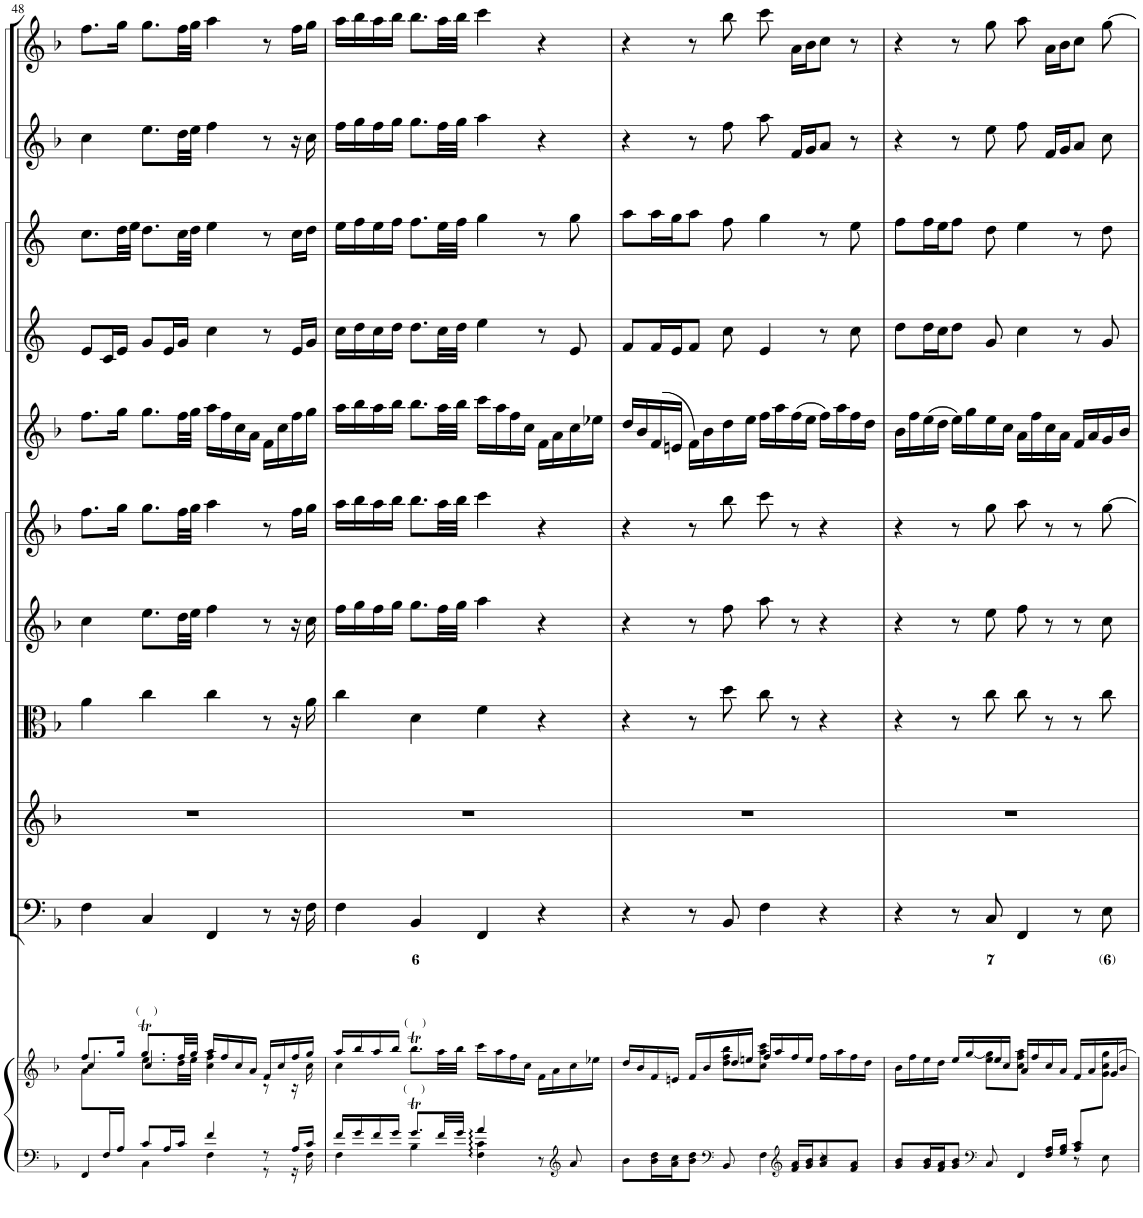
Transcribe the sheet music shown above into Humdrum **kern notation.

**kern	**kern	**kern	**kern	**kern	**kern	**kern	**kern	**kern	**kern	**kern	**kern
*part11	*part11	*part10	*part9	*part8	*part7	*part6	*part5	*part4	*part3	*part2	*part1
*staff12	*staff11	*staff10	*staff9	*staff8	*staff7	*staff6	*staff5	*staff4	*staff3	*staff2	*staff1
*I"Piano reduction	*	*I"Continuo	*I"Alto	*I"Viola	*I"Violino II	*I"Violino I	*I"Violino Solo	*I"Corno II	*I"Corno I	*I"Oboe II	*I"Oboe I
*I'Pno	*	*	*	*	*	*	*I'Vln	*	*	*I'Ob	*I'Ob
!!LO:PB:g=z
*clefF4	*clefG2	*clefF4	*clefG2	*clefC3	*clefG2	*clefG2	*clefG2	*clefG2	*clefG2	*clefG2	*clefG2
*	*	*	*	*	*	*	*	*Trd4c7	*Trd4c7	*	*
*k[b-]	*k[b-]	*k[b-]	*k[b-]	*k[b-]	*k[b-]	*k[b-]	*k[b-]	*k[]	*k[]	*k[b-]	*k[b-]
*M4/4	*M4/4	*M4/4	*M4/4	*M4/4	*M4/4	*M4/4	*M4/4	*M4/4	*M4/4	*M4/4	*M4/4
*met(c)	*met(c)	*met(c)	*met(c)	*met(c)	*met(c)	*met(c)	*met(c)	*met(c)	*met(c)	*met(c)	*met(c)
=48	=48	=48	=48	=48	=48	=48	=48	=48	=48	=48	=48
*^	*^	*	*	*	*	*	*	*	*	*	*
*	*	*	*^	*	*	*	*	*	*	*	*	*	*
*	*	*	*	*^	*	*	*	*	*	*	*	*	*	*
8ryy	4FF/	8.ff/L	4cc/	4ryy	8a\L	4F\	1r	4a\	4cc\	8.ff\L	8.ff\L	8e/L	8.cc\L	4cc\	8.ff\L
16F/L	.	.	.	.	2..ryy	.	.	.	.	.	.	16c/L	.	.	.
16A/JJ	.	16gg/Jk	.	.	.	.	.	.	.	16gg\Jk	16gg\Jk	16e/JJ	32dd\LL	.	16gg\Jk
.	.	.	.	.	.	.	.	.	.	.	.	.	32ee\JJJ	.	.
!	!	!LO:TX:a:t=(     )	!	!	!	!	!	!	!	!	!	!	!	!	!
8c/L	4C\	8.ggT/L	8.ee\L	4cc/	.	4C/	.	4cc\	8.ee\L	8.gg\L	8.gg\L	8g/L	8.dd\L	8.ee\L	8.gg\L
16A/L	.	.	.	.	.	.	.	.	.	.	.	16e/L	.	.	.
16c/JJ	.	32ff/LL	32dd\LL	.	.	.	.	.	32dd\LL	32ff\LL	32ff\LL	16g/JJ	32cc\LL	32dd\LL	32ff\LL
.	.	32gg/JJJ	32ee\JJJ	.	.	.	.	.	32ee\JJJ	32gg\JJJ	32gg\JJJ	.	32dd\JJJ	32ee\JJJ	32gg\JJJ
4f/	4F\	16aa/LL	4cc\ 4ff\	2ryy	.	4FF/	.	4cc\	4ff\	4aa\	16aa\LL	4cc\	4ee\	4ff\	4aa\
.	.	16ff/	.	.	.	.	.	.	.	.	16ff\	.	.	.	.
.	.	16cc/	.	.	.	.	.	.	.	.	16cc\	.	.	.	.
.	.	16a/JJ	.	.	.	.	.	.	.	.	16a\JJ	.	.	.	.
8r	8r	16f/LL	8r	.	.	8r	.	8r	8r	8r	16f\LL	8r	8r	8r	8r
.	.	16cc/	.	.	.	.	.	.	.	.	16cc\	.	.	.	.
16A/LL	16r	16ff/	16r	.	.	16r	.	16r	16r	16ff\LL	16ff\	16e/LL	16cc\LL	16r	16ff\LL
16c/JJ	16F\	16gg/JJ	16cc\	.	.	16F\	.	16a\	16cc\	16gg\JJ	16gg\JJ	16g/JJ	16dd\JJ	16cc\	16gg\JJ
*	*	*	*v	*v	*v	*	*	*	*	*	*	*	*	*	*
=49	=49	=49	=49	=49	=49	=49	=49	=49	=49	=49	=49	=49	=49
16f/LL	4F\	16aa/LL	4cc\	4F\	1r	4cc\	16ff\LL	16aa\LL	16aa\LL	16cc\LL	16ee\LL	16ff\LL	16aa\LL
16g/	.	16bb-/	.	.	.	.	16gg\	16bb-\	16bb-\	16dd\	16ff\	16gg\	16bb-\
16f/	.	16aa/	.	.	.	.	16ff\	16aa\	16aa\	16cc\	16ee\	16ff\	16aa\
16g/JJ	.	16bb-/JJ	.	.	.	.	16gg\JJ	16bb-\JJ	16bb-\JJ	16dd\JJ	16ff\JJ	16gg\JJ	16bb-\JJ
!	!	!LO:TX:a:t=(     )	!	!	!	!	!	!	!	!	!	!	!
!LO:TX:a:t=(     )	!	!	!	!	!	!	!	!	!	!	!	!	!
8.gT/L	4B-\	8.bb-T\L	4ryy	4BB-/	.	4d\	8.gg\L	8.bb-\L	8.bb-\L	8.dd\L	8.ff\L	8.gg\L	8.bb-\L
32f/LL	.	32aa\LL	.	.	.	.	32ff\LL	32aa\LL	32aa\LL	32cc\LL	32ee\LL	32ff\LL	32aa\LL
32g/JJJ	.	32bb-\JJJ	.	.	.	.	32gg\JJJ	32bb-\JJJ	32bb-\JJJ	32dd\JJJ	32ff\JJJ	32gg\JJJ	32bb-\JJJ
4a/	4F\ 4c\	16ccc\LL	2ryy	4FF/	.	4f\	4aa\	4ccc\	16ccc\LL	4ee\	4gg\	4aa\	4ccc\
.	.	16aa\	.	.	.	.	.	.	16aa\	.	.	.	.
.	.	16ff\	.	.	.	.	.	.	16ff\	.	.	.	.
.	.	16cc\JJ	.	.	.	.	.	.	16cc\JJ	.	.	.	.
8r	8ryy	16f\LL	.	4r	.	4r	4r	4r	16f\LL	8r	8r	4r	4r
.	.	16a\	.	.	.	.	.	.	16a\	.	.	.	.
*clefG2	*	*	*	*	*	*	*	*	*	*	*	*	*
8a/	8ryy	16cc\	.	.	.	.	.	.	16cc\	8e/	8gg\	.	.
.	.	16ee-X\JJ	.	.	.	.	.	.	16ee-X\JJ	.	.	.	.
=50	=50	=50	=50	=50	=50	=50	=50	=50	=50	=50	=50	=50	=50
8ryy	8b-\L	16dd/LL	4ryy	4r	1r	4r	4r	4r	16dd/LL	8f/L	8aa\L	4r	4r
.	.	16b-/	.	.	.	.	.	.	16b-/	.	.	.	.
.	16b-\ 16dd\L	16f/	.	.	.	.	.	.	(16f/	16f/L	16aa\L	.	.
.	16a\ 16cc\J	16en/JJ	.	.	.	.	.	.	16en/JJ	16e/J	16gg\J	.	.
.	8b-\ 8dd\J	16f/LL	8ryy	8r	.	8r	8r	8r	16f\LL)	8f/J	8aa\J	8r	8r
.	.	16b-/	.	.	.	.	.	.	16b-\	.	.	.	.
*clefF4	*	*	*	*	*	*	*	*	*	*	*	*	*
.	8BB-/	16dd/	8dd\ 8ff\ 8bb-\L	8BB-/	.	8dd\	8ff\	8bb-\	16dd\	8cc\	8ff\	8ff\	8bb-\
.	.	16een/JJ	.	.	.	.	.	.	16ee\JJ	.	.	.	.
.	4F\	16ff/LL	8cc\ 8aa\ 8ccc\J	4F\	.	8cc\	8aa\	8ccc\	16ff\LL	4e/	4gg\	8aa\	8ccc\
.	.	16aa/	.	.	.	.	.	.	16aa\	.	.	.	.
*clefG2	*	*	*	*	*	*	*	*	*	*	*	*	*
16f/ 16a/LL	.	16ff/	4.ryy	.	.	8r	8r	8r	(16ff\	.	.	16f/LL	16a\LL
16g/ 16b-/J	.	16ee/JJ	.	.	.	.	.	.	16ee\JJ	.	.	16g/J	16b-\J
8a/ 8cc/	4r	16ff\LL	.	4r	.	4r	4r	4r	16ff\LL)	8r	8r	8a/J	8cc\J
.	.	16aa\	.	.	.	.	.	.	16aa\	.	.	.	.
8f/ 8a/J	.	16ff\	.	.	.	.	.	.	16ff\	8cc\	8ee\	8r	8r
.	.	16dd\JJ	.	.	.	.	.	.	16dd\JJ	.	.	.	.
=51	=51	=51	=51	=51	=51	=51	=51	=51	=51	=51	=51	=51	=51
8ryy	8g/ 8b-/L	16b-\LL	4ryy	4r	1r	4r	4r	4r	16b-\LL	8dd\L	8ff\L	4r	4r
.	.	16ff\	.	.	.	.	.	.	16ff\	.	.	.	.
.	16g/ 16b-/L	16ee\	.	.	.	.	.	.	(16ee\	16dd\L	16ff\L	.	.
.	16f/ 16a/J	16dd\JJ	.	.	.	.	.	.	16dd\JJ	16cc\J	16ee\J	.	.
.	8g/ 8b-/J	16ee/LL	8ryy	8r	.	8r	8r	8r	16ee\LL)	8dd\J	8ff\J	8r	8r
.	.	[16gg/	.	.	.	.	.	.	16gg\	.	.	.	.
*clefF4	*	*	*	*	*	*	*	*	*	*	*	*	*
.	8C/	16ee/	8ee\ 8gg\]L	8C/	.	8cc\	8ee\	8gg\	16ee\	8g/	8dd\	8ee\	8gg\
.	.	16cc/JJ	.	.	.	.	.	.	16cc\JJ	.	.	.	.
.	4FF/	16a/LL	8cc\ 8ff\ 8aa\J	4FF/	.	8cc\	8ff\	8aa\	16a\LL	4cc\	4ee\	8ff\	8aa\
.	.	16ff/	.	.	.	.	.	.	16ff\	.	.	.	.
16F/ 16A/LL	.	16cc/	4ryy	.	.	8r	8r	8r	16cc\	.	.	16f/LL	16a\LL
16G/ 16B-/JJ	.	16a/JJ	.	.	.	.	.	.	16a\JJ	.	.	16g/J	16b-\J
8A/ 8c/L	8r	16f/LL	.	8r	.	8r	8r	8r	16f/LL	8r	8r	8a/J	8cc\J
.	.	16a/	.	.	.	.	.	.	16a/	.	.	.	.
8ryy	8E\	16g/	8g\ 8cc\ [>8gg\J	8E\	.	8cc\	8cc\	[8gg\	16g/	8g/	8dd\	8cc\	[8gg\
.	.	16b-/JJ	.	.	.	.	.	.	16b-/JJ	.	.	.	.
*v	*v	*	*	*	*	*	*	*	*	*	*	*	*
*	*v	*v	*	*	*	*	*	*	*	*	*	*
=	=	=	=	=	=	=	=	=	=	=	=
*-	*-	*-	*-	*-	*-	*-	*-	*-	*-	*-	*-
